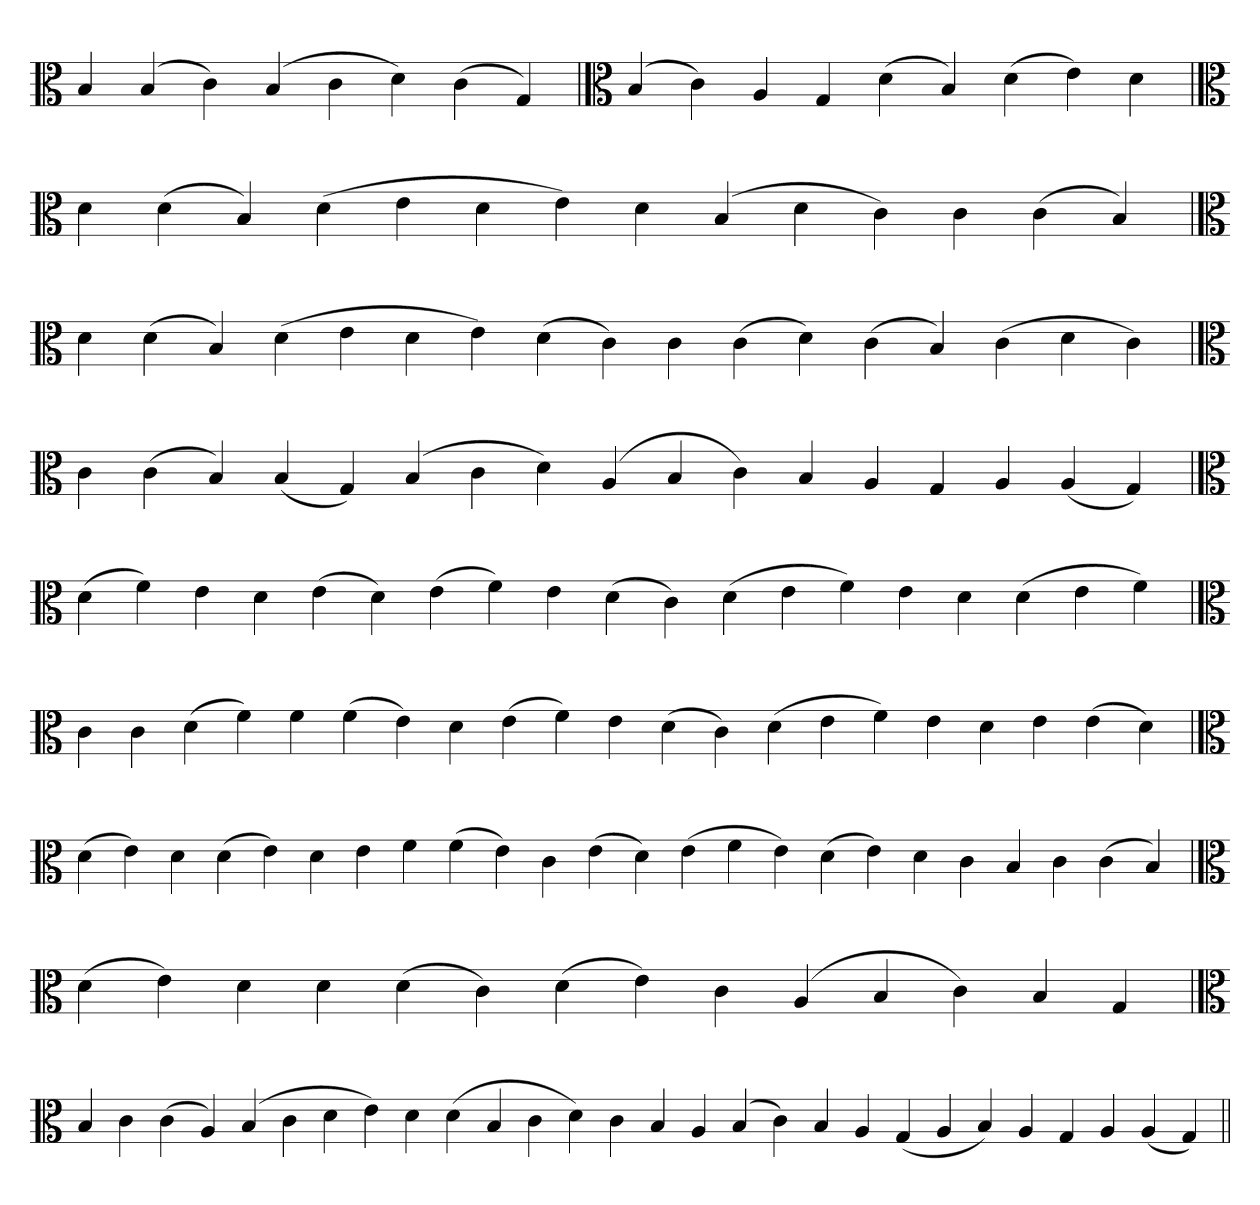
**kern
*part1
*staff1
*clefC3
=
4B
(4B
4c)
(4B
4c
4d)
(4c
4G)
=`
*clefC3
(4B
4c)
4A
4G
(4d
4B)
(4d
4e)
4d
=`
*clefC3
4d
(4d
4B)
(4d
4e
4d
4e)
4d
(4B
4d
4c)
4c
(4c
4B)
='
*clefC3
4d
(4d
4B)
(4d
4e
4d
4e)
(4d
4c)
4c
(4c
4d)
(4c
4B)
(4c
4d
4c)
=`
*clefC3
4c
(4c
4B)
(4B
4G)
(4B
4c
4d)
(4A
4B
4c)
4B
4A
4G
4A
(4A
4G)
=
*clefC3
(4d
4f)
4e
4d
(4e
4d)
(4e
4f)
4e
(4d
4c)
(4d
4e
4f)
4e
4d
(4d
4e
4f)
='
*clefC3
4c
4c
(4d
4f)
4f
(4f
4e)
4d
(4e
4f)
4e
(4d
4c)
(4d
4e
4f)
4e
4d
4e
(4e
4d)
='
*clefC3
(4d
4e)
4d
(4d
4e)
4d
4e
4f
(4f
4e)
4c
(4e
4d)
(4e
4f
4e)
(4d
4e)
4d
4c
4B
4c
(4c
4B)
=
*clefC3
(4d
4e)
4d
4d
(4d
4c)
(4d
4e)
4c
(4A
4B
4c)
4B
4G
=`
*clefC3
4B
4c
(4c
4A)
(4B
4c
4d
4e)
4d
(4d
4B
4c
4d)
4c
4B
4A
(4B
4c)
4B
4A
(4G
4A
4B)
4A
4G
4A
(4A
4G)
=||
*-
